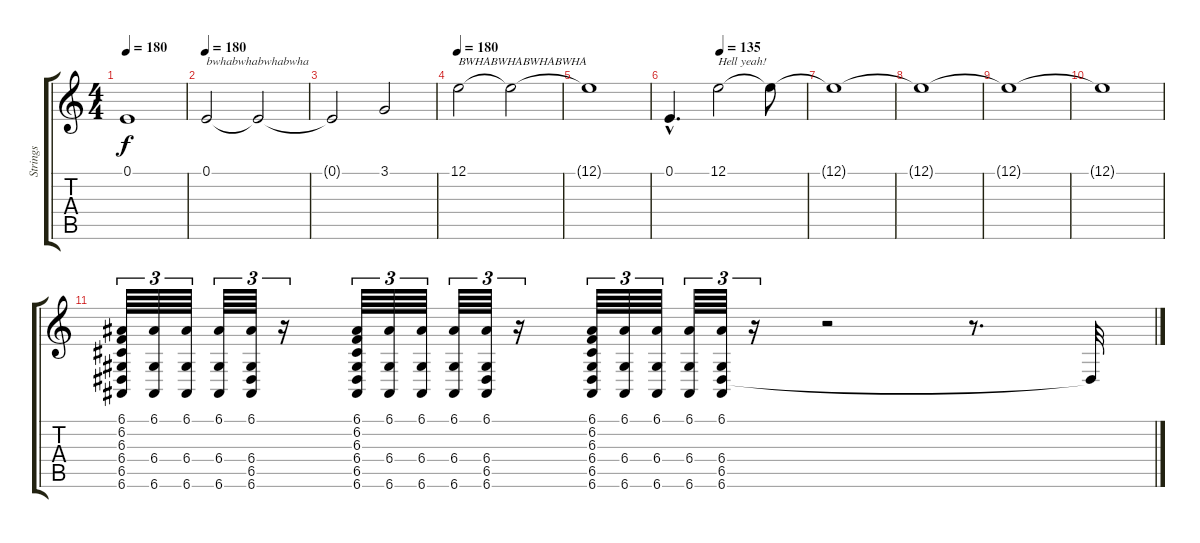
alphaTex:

\track ("Strings" "Strings") {instrument stringensemble1}
\staff {score tabs}
\tuning (E4 B3 G3 D3 A2 E2) {hide}
\ts (4 4)
\tempo 180
\clef g2
\ks c
0.1{t}.1{dy f} |
\tempo 180
0.1.2{txt "bwhabwhabwhabwha"} 0.1{t}.2 |
0.1{t}.2 3.1.2 |
\tempo 180
12.1.2{txt "BWHABWHABWHABWHA"} 12.1{t}.2 |
12.1{t}.1 |
\tempo (135 0.375)
0.1{hac}.4{d} 12.1.2{txt "Hell yeah!"} 12.1{t}.8 |
12.1{t}.1 |
12.1{t}.1 |
12.1{t}.1 |
12.1{t}.1 |
(6.1 6.2 6.3 6.4 6.5 6.6).64{tu (3 2)} (6.1 6.4 6.6).64{tu (3 2)} (6.1 6.4 6.6).64{tu (3 2)} (6.1 6.4 6.6).64{tu (3 2)} (6.1 6.4 6.5 6.6).64{tu (3 2)} r.16{tu (3 2)} (6.1 6.2 6.3 6.4 6.5 6.6).64{tu (3 2)} (6.1 6.4 6.6).64{tu (3 2)} (6.1 6.4 6.6).64{tu (3 2)} (6.1 6.4 6.6).64{tu (3 2)} (6.1 6.4 6.5 6.6).64{tu (3 2)} r.16{tu (3 2)} (6.1 6.2 6.3 6.4 6.5 6.6).64{tu (3 2)} (6.1 6.4 6.6).64{tu (3 2)} (6.1 6.4 6.6).64{tu (3 2)} (6.1 6.4 6.6).64{tu (3 2)} (6.1 6.4 6.5 6.6).64{tu (3 2)} r.16{tu (3 2)} r.2 r.8{d} 6.5{t}.32
